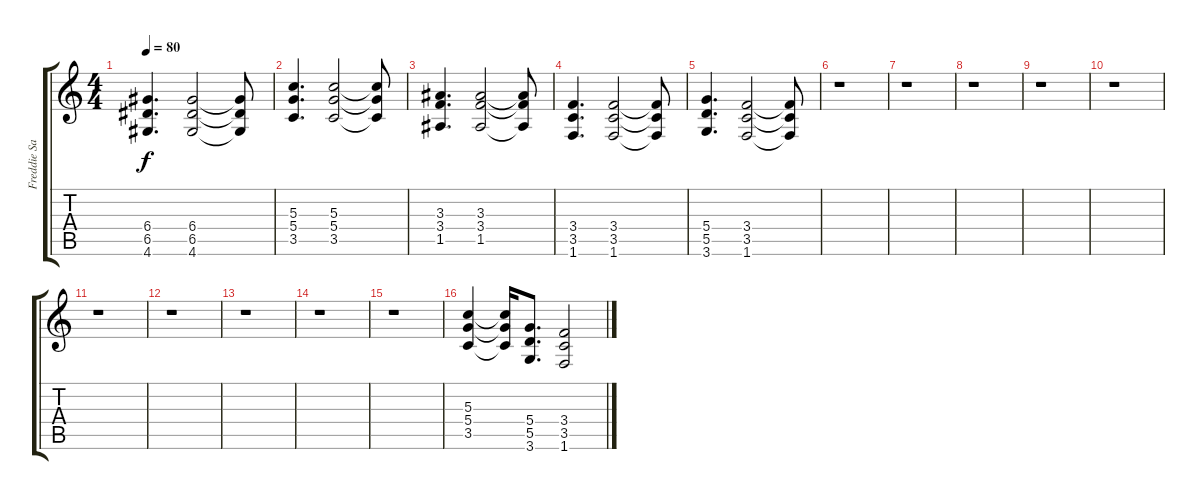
\track ("Freddie Salem Guitar" "Freddie Sa") {instrument electricguitarclean}
\staff {score tabs}
\tuning (E4 B3 G3 D3 A2 E2) {hide}
\ts (4 4)
\tempo 80
\clef g2
\ks c
(6.4 6.5 4.6).4{d dy f} (6.4 6.5 4.6).2 (6.4{t} 6.5{t} 4.6{t}).8 |
(5.3 5.4 3.5).4{d} (5.3 5.4 3.5).2 (5.3{t} 5.4{t} 3.5{t}).8 |
(3.3 3.4 1.5).4{d} (3.3 3.4 1.5).2 (3.3{t} 3.4{t} 1.5{t}).8 |
(3.4 3.5 1.6).4{d} (3.4 3.5 1.6).2 (3.4{t} 3.5{t} 1.6{t}).8 |
(5.4 5.5 3.6).4{d} (3.4 3.5 1.6).2 (3.4{t} 3.5{t} 1.6{t}).8 |
r.1 |
r.1 |
r.1 |
r.1 |
r.1 |
r.1 |
r.1 |
r.1 |
r.1 |
r.1 |
(5.3 5.4 3.5).4{volume 10 balance 8 instrument distortionguitar} (5.3{t} 5.4{t} 3.5{t}).16 (5.4 5.5 3.6).8{d} (3.4 3.5 1.6).2
